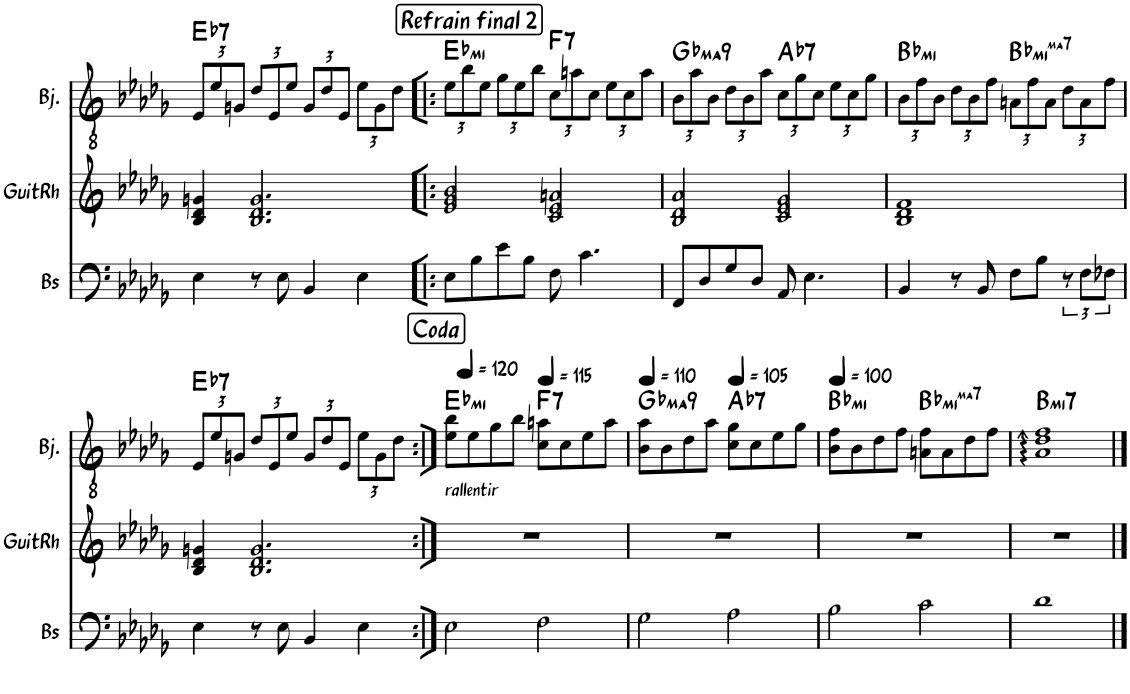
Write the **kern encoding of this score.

**kern	**kern	**kern	**harte
*part3	*part2	*part1	*part1
*staff3	*staff2	*staff1	*
*I"Contrebass	*I"Guitare Rhodes	*I"Banjo	*
*	*I'GuitRh	*I'Bj.	*
!!LO:PB:g=z
*clefF4	*clefG2	*clefGv2	*
*Trd7c12	*	*Trd7c12	*
*k[b-e-a-d-g-]	*k[b-e-a-d-g-]	*k[b-e-a-d-g-]	*
*M4/4	*M4/4	*M4/4	*
*	*	*Xbrackettup	*
=89	=89	=89	=89
!	!	!	!LO:H:kt=7
4E-\	4B-/ 4d-/ 4gn/	12E-/L	Eb:7
.	.	12e-/	.
.	.	12Gn/J	.
8r	2.B-/ 2.d-/ 2.g/	12d-/L	.
.	.	12E-/	.
8E-\	.	.	.
.	.	12e-/J	.
4BB-/	.	12G/L	.
.	.	12d-/	.
.	.	12E-/J	.
4E-\	.	12e-\L	.
.	.	12G\	.
.	.	12d-\J	.
!!LO:REH:place=s1:a:B:rj:fs=14:t=Refrain final 2
=90!|:	=90!|:	=90!|:	=90!|:
!	!	!	!LO:H:kt=mi
8E-\L	2e-/ 2g-/ 2b-/	12e-\L	Eb:min
.	.	12b-\	.
8B-\	.	.	.
.	.	12e-\J	.
8e-\	.	12g-\L	.
.	.	12e-\	.
8B-\J	.	.	.
.	.	12b-\J	.
!	!	!	!LO:H:kt=7
8F\	2c/ 2e-/ 2an/	12c\L	F:7
.	.	12an\	.
4.c\	.	.	.
.	.	12c\J	.
.	.	12e-\L	.
.	.	12c\	.
.	.	12a\J	.
=91	=91	=91	=91
!	!	!	!LO:H:kt=ma9
8FF/L	2B-/ 2d-/ 2a-/	12B-\L	Gb:maj9
.	.	12a-\	.
8D-/	.	.	.
.	.	12B-\J	.
8G-/	.	12d-\L	.
.	.	12B-\	.
8D-/J	.	.	.
.	.	12a-\J	.
!	!	!	!LO:H:kt=7
8AA-/	2c/ 2e-/ 2g-/	12c\L	Ab:7
.	.	12g-\	.
4.E-\	.	.	.
.	.	12c\J	.
.	.	12e-\L	.
.	.	12c\	.
.	.	12g-\J	.
=92	=92	=92	=92
!	!	!	!LO:H:kt=mi
4BB-/	1B- 1d- 1f	12B-\L	Bb:min
.	.	12f\	.
.	.	12B-\J	.
8r	.	12d-\L	.
.	.	12B-\	.
8BB-/	.	.	.
.	.	12f\J	.
!	!	!	!LO:H:kt=mima7
8F\L	.	12An\L	Bb:minmaj7
.	.	12f\	.
8B-\J	.	.	.
.	.	12A\J	.
12r	.	12d-\L	.
12F\L	.	12A\	.
12F-X\J	.	12f\J	.
!!LO:LB:g=z
=93	=93	=93	=93
!	!	!	!LO:H:kt=7
4E-\	4B-/ 4d-/ 4gn/	12E-/L	Eb:7
.	.	12e-/	.
.	.	12Gn/J	.
8r	2.B-/ 2.d-/ 2.g/	12d-/L	.
.	.	12E-/	.
8E-\	.	.	.
.	.	12e-/J	.
4BB-/	.	12G/L	.
.	.	12d-/	.
.	.	12E-/J	.
4E-\	.	12e-\L	.
.	.	12G\	.
.	.	12d-\J	.
=94:|!	=94:|!	=94:|!	=94:|!
!!LO:REH:place=s1:a:B:rj:fs=14:t=Coda
*	*	*MM120	*
!	!	!LO:TX:b:t=rallentir	!LO:H:kt=mi
2E-\	1r	8e-\ 8b-\L	Eb:min
.	.	8e-\	.
.	.	8g-\	.
.	.	8b-\J	.
*	*	*MM115	*
!	!	!	!LO:H:kt=7
2F\	.	8c\ 8an\L	F:7
.	.	8c\	.
.	.	8e-\	.
.	.	8a\J	.
=95	=95	=95	=95
*	*	*MM110	*
!	!	!	!LO:H:kt=ma9
2G-\	1r	8B-\ 8a-\L	Gb:maj9
.	.	8B-\	.
.	.	8d-\	.
.	.	8a-\J	.
*	*	*MM105	*
!	!	!	!LO:H:kt=7
2A-\	.	8c\ 8g-\L	Ab:7
.	.	8c\	.
.	.	8e-\	.
.	.	8g-\J	.
=96	=96	=96	=96
*	*	*MM100	*
!	!	!	!LO:H:kt=mi
2B-\	1r	8B-\ 8f\L	Bb:min
.	.	8B-\	.
.	.	8d-\	.
.	.	8f\J	.
!	!	!	!LO:H:kt=mima7
2c\	.	8An\ 8f\L	Bb:minmaj7
.	.	8A\	.
.	.	8d-\	.
.	.	8f\J	.
=97	=97	=97	=97
!	!	!	!LO:H:kt=mi7
1d-	1r	1A-: 1d-: 1f:	B:min7
==	==	==	==
*-	*-	*-	*-
